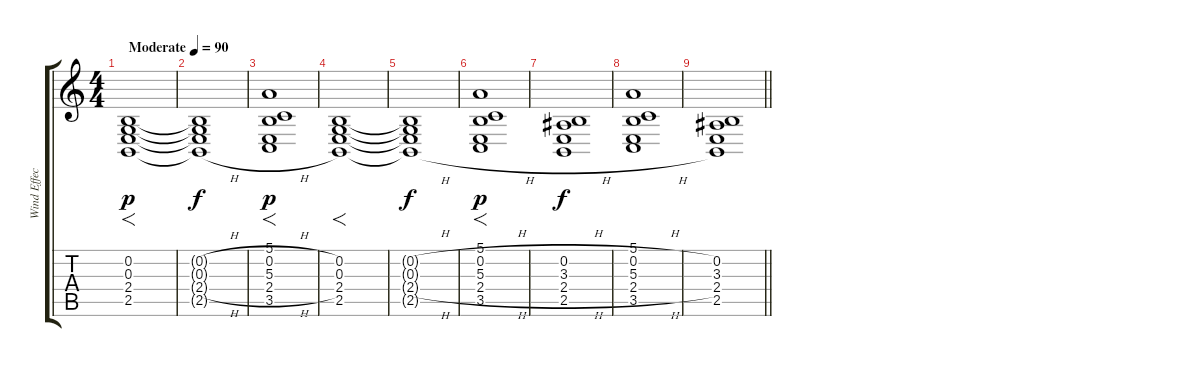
\track ("Wind Effect" "Wind Effec") {instrument applause}
\staff {score tabs}
\tuning (E4 B3 G3 D3 A2 E2) {hide}
\ts (4 4)
\tempo (90 "Moderate")
\clef g2
\ks c
(0.2 0.3 2.4 2.5).1{f dy p instrument applause} |
(0.2{h t} 0.3{h t} 2.4{h t} 2.5{h t}).1{dy f volume 2} |
(5.1 0.2{h} 5.3{h} 2.4{h} 3.5{h}).1{f dy p volume 13} |
(0.2 0.3 2.4 2.5).1{f} |
(0.2{h t} 0.3{h t} 2.4{h t} 2.5{h t}).1{dy f volume 2} |
(5.1 0.2{h} 5.3{h} 2.4{h} 3.5{h}).1{f dy p volume 13} |
(0.2{h} 3.3{h} 2.4{h} 2.5{h}).1{dy f} |
(5.1 0.2{h} 5.3{h} 2.4{h} 3.5{h}).1 |
\barLineRight lightlight
(0.2 3.3 2.4 2.5).1
